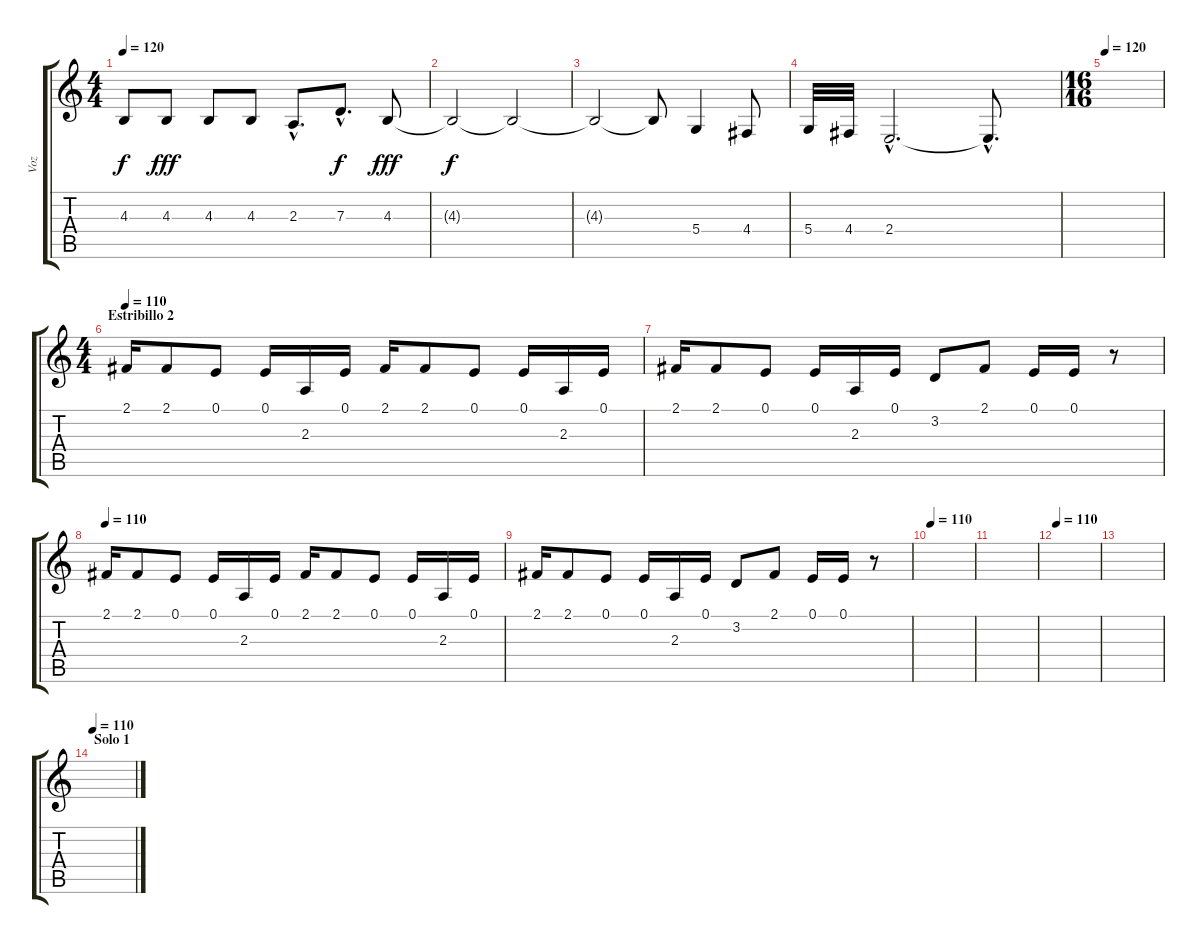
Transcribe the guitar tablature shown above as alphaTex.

\track ("Voz" "Voz") {instrument lead8bassandlead}
\staff {score tabs}
\tuning (E4 B3 G3 D3 A2 E2) {hide}
\ts (4 4)
\tempo 120
\clef g2
\ks c
4.3{t}.8{dy f} 4.3.8{dy fff} 4.3.8 4.3.8 2.3{hac}.8{d} 7.3{hac}.8{d dy f} 4.3.8{dy fff} |
4.3{t}.2{dy f} 4.3{t}.2 |
4.3{t}.2 4.3{t}.8 5.4.4 4.4.8 |
5.4.32 4.4.32 2.4{hac}.2{d} 2.4{hac t}.8{d} |
\ts (16 16)
\tempo 120
|
\ts (4 4)
\section ("" "Estribillo 2")
\tempo 110
2.1.16 2.1.8 0.1.8 0.1.16 2.3.16 0.1.16 2.1.16 2.1.8 0.1.8 0.1.16 2.3.16 0.1.16 |
2.1.16 2.1.8 0.1.8 0.1.16 2.3.16 0.1.16 3.2.8 2.1.8 0.1.16 0.1.16 r.8 |
\tempo 110
2.1.16 2.1.8 0.1.8 0.1.16 2.3.16 0.1.16 2.1.16 2.1.8 0.1.8 0.1.16 2.3.16 0.1.16 |
2.1.16 2.1.8 0.1.8 0.1.16 2.3.16 0.1.16 3.2.8 2.1.8 0.1.16 0.1.16 r.8 |
\tempo 110
|
|
\tempo 110
|
|
\section ("" "Solo 1")
\tempo 110
